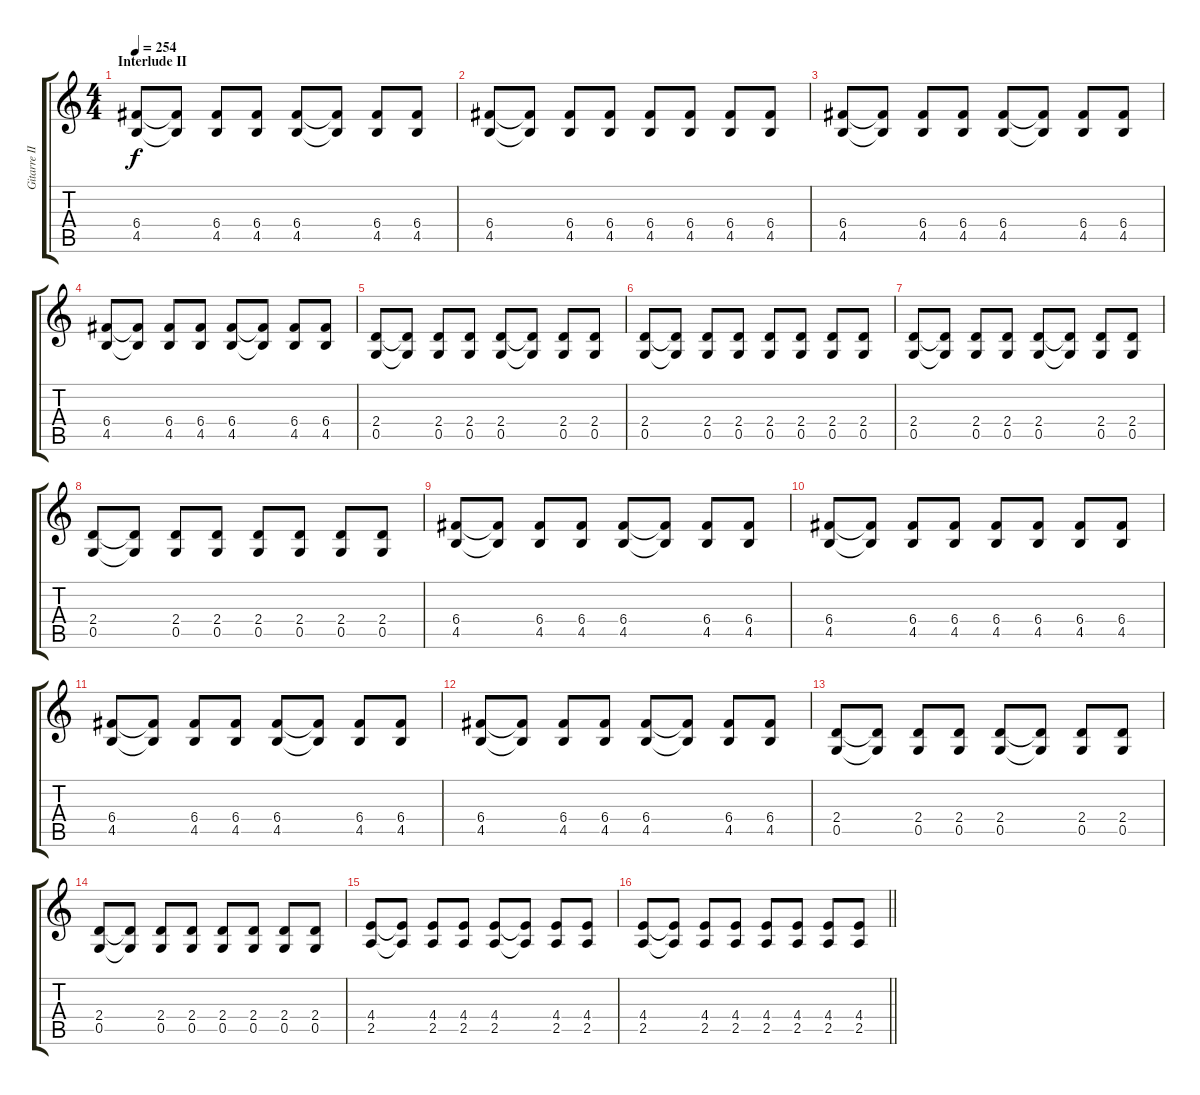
\track ("Gitarre II" "Gitarre II") {instrument distortionguitar}
\staff {score tabs}
\tuning (D4 A3 F3 C3 G2 D2) {hide}
\ts (4 4)
\section ("" "Interlude II")
\tempo 254
\clef g2
\ks c
(6.4 4.5).8{dy f} (6.4{t} 4.5{t}).8 (6.4 4.5).8 (6.4 4.5).8 (6.4 4.5).8 (6.4{t} 4.5{t}).8 (6.4 4.5).8 (6.4 4.5).8 |
(6.4 4.5).8 (6.4{t} 4.5{t}).8 (6.4 4.5).8 (6.4 4.5).8 (6.4 4.5).8 (6.4 4.5).8 (6.4 4.5).8 (6.4 4.5).8 |
(6.4 4.5).8 (6.4{t} 4.5{t}).8 (6.4 4.5).8 (6.4 4.5).8 (6.4 4.5).8 (6.4{t} 4.5{t}).8 (6.4 4.5).8 (6.4 4.5).8 |
(6.4 4.5).8 (6.4{t} 4.5{t}).8 (6.4 4.5).8 (6.4 4.5).8 (6.4 4.5).8 (6.4{t} 4.5{t}).8 (6.4 4.5).8 (6.4 4.5).8 |
(2.4 0.5).8 (2.4{t} 0.5{t}).8 (2.4 0.5).8 (2.4 0.5).8 (2.4 0.5).8 (2.4{t} 0.5{t}).8 (2.4 0.5).8 (2.4 0.5).8 |
(2.4 0.5).8 (2.4{t} 0.5{t}).8 (2.4 0.5).8 (2.4 0.5).8 (2.4 0.5).8 (2.4 0.5).8 (2.4 0.5).8 (2.4 0.5).8 |
(2.4 0.5).8 (2.4{t} 0.5{t}).8 (2.4 0.5).8 (2.4 0.5).8 (2.4 0.5).8 (2.4{t} 0.5{t}).8 (2.4 0.5).8 (2.4 0.5).8 |
(2.4 0.5).8 (2.4{t} 0.5{t}).8 (2.4 0.5).8 (2.4 0.5).8 (2.4 0.5).8 (2.4 0.5).8 (2.4 0.5).8 (2.4 0.5).8 |
(6.4 4.5).8 (6.4{t} 4.5{t}).8 (6.4 4.5).8 (6.4 4.5).8 (6.4 4.5).8 (6.4{t} 4.5{t}).8 (6.4 4.5).8 (6.4 4.5).8 |
(6.4 4.5).8 (6.4{t} 4.5{t}).8 (6.4 4.5).8 (6.4 4.5).8 (6.4 4.5).8 (6.4 4.5).8 (6.4 4.5).8 (6.4 4.5).8 |
(6.4 4.5).8 (6.4{t} 4.5{t}).8 (6.4 4.5).8 (6.4 4.5).8 (6.4 4.5).8 (6.4{t} 4.5{t}).8 (6.4 4.5).8 (6.4 4.5).8 |
(6.4 4.5).8 (6.4{t} 4.5{t}).8 (6.4 4.5).8 (6.4 4.5).8 (6.4 4.5).8 (6.4{t} 4.5{t}).8 (6.4 4.5).8 (6.4 4.5).8 |
(2.4 0.5).8 (2.4{t} 0.5{t}).8 (2.4 0.5).8 (2.4 0.5).8 (2.4 0.5).8 (2.4{t} 0.5{t}).8 (2.4 0.5).8 (2.4 0.5).8 |
(2.4 0.5).8 (2.4{t} 0.5{t}).8 (2.4 0.5).8 (2.4 0.5).8 (2.4 0.5).8 (2.4 0.5).8 (2.4 0.5).8 (2.4 0.5).8 |
(4.4 2.5).8 (4.4{t} 2.5{t}).8 (4.4 2.5).8 (4.4 2.5).8 (4.4 2.5).8 (4.4{t} 2.5{t}).8 (4.4 2.5).8 (4.4 2.5).8 |
\barLineRight lightlight
(4.4 2.5).8 (4.4{t} 2.5{t}).8 (4.4 2.5).8 (4.4 2.5).8 (4.4 2.5).8 (4.4 2.5).8 (4.4 2.5).8 (4.4 2.5).8
